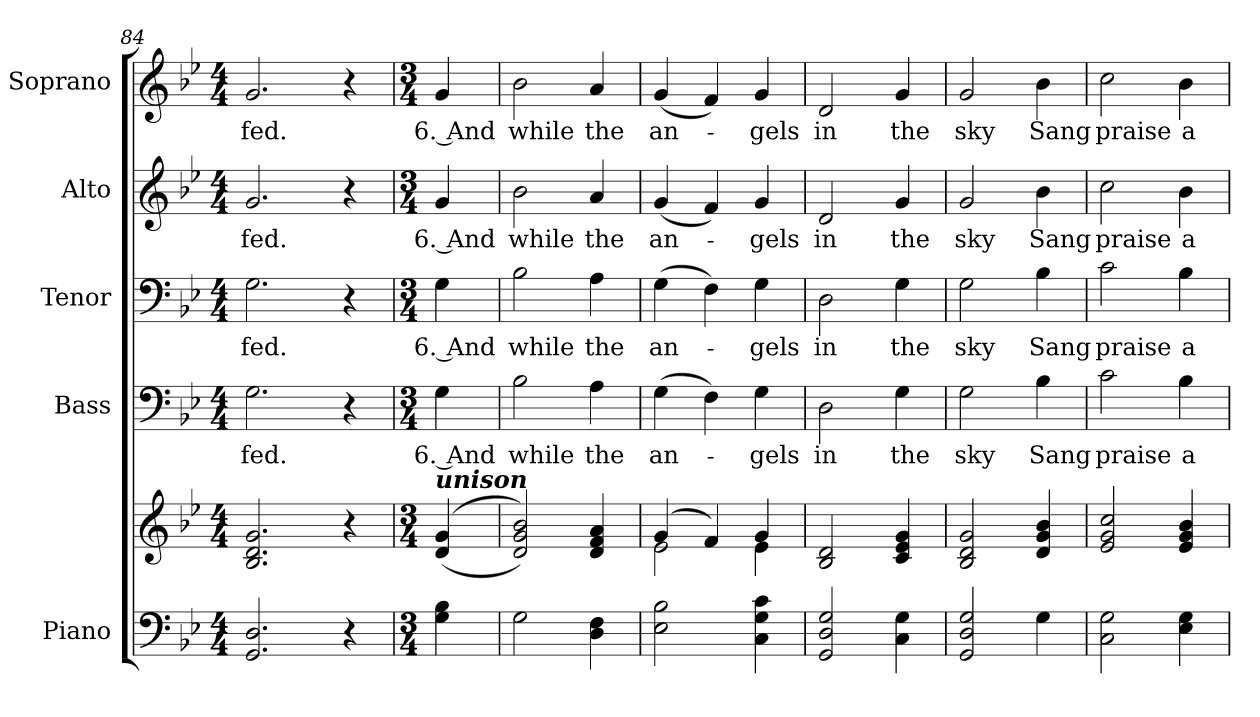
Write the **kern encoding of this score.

**kern	**kern	**kern	**text	**kern	**text	**kern	**text	**kern	**text
*part5	*part5	*part4	*part4	*part3	*part3	*part2	*part2	*part1	*part1
*staff6	*staff5	*staff4	*staff4	*staff3	*staff3	*staff2	*staff2	*staff1	*staff1
*I"Piano	*	*I"Bass	*	*I"Tenor	*	*I"Alto	*	*I"Soprano	*
*I'Pno.	*	*I'B.	*	*I'T.	*	*I'A.	*	*I'S.	*
*clefF4	*clefG2	*clefF4	*	*clefF4	*	*clefG2	*	*clefG2	*
*k[b-e-]	*k[b-e-]	*k[b-e-]	*	*k[b-e-]	*	*k[b-e-]	*	*k[b-e-]	*
*B-:	*B-:	*B-:	*	*B-:	*	*B-:	*	*B-:	*
*M4/4	*M4/4	*M4/4	*	*M4/4	*	*M4/4	*	*M4/4	*
=84	=84	=84	=84	=84	=84	=84	=84	=84	=84
!	!	!	!LO:LY:b:color=#000000	!	!	!	!	!	!
!	!	!	!	!	!LO:LY:b:color=#000000	!	!	!	!
!	!	!	!	!	!	!	!LO:LY:b:color=#000000	!	!
!	!	!	!	!	!	!	!	!	!LO:LY:b:color=#000000
2.GGi/ 2.Di	2.B-i/ 2.di 2.gi	2.Gi\	fed.	2.Gi\	fed.	2.gi/	fed.	2.gi/	fed.
4r	4r	4r	.	4r	.	4r	.	4r	.
!!LO:PB:g=z
=85	=85	=85	=85	=85	=85	=85	=85	=85	=85
*M3/4	*M3/4	*M3/4	*	*M3/4	*	*M3/4	*	*M3/4	*
!	!	!	!LO:LY:b:color=#000000	!	!	!	!	!	!
!	!	!	!	!	!LO:LY:b:color=#000000	!	!	!	!
!	!	!	!	!	!	!	!LO:LY:b:color=#000000	!	!
!	!LO:TX:a:Bi:t=unison	!	!	!	!	!	!	!	!
!	!	!	!	!	!	!	!	!	!LO:LY:b:color=#000000
4Gi\ 4B-i	((4di/ 4gi	4Gi\	6. And	4Gi\	6. And	4gi/	6. And	4gi/	6. And
=86	=86	=86	=86	=86	=86	=86	=86	=86	=86
!	!	!	!LO:LY:b:color=#000000	!	!	!	!	!	!
!	!	!	!	!	!LO:LY:b:color=#000000	!	!	!	!
!	!	!	!	!	!	!	!LO:LY:b:color=#000000	!	!
!	!	!	!	!	!	!	!	!	!LO:LY:b:color=#000000
2Gi\	2di/ 2gi 2b-i))	2B-i\	while	2B-i\	while	2b-i\	while	2b-i\	while
!	!	!	!LO:LY:b:color=#000000	!	!	!	!	!	!
!	!	!	!	!	!LO:LY:b:color=#000000	!	!	!	!
!	!	!	!	!	!	!	!LO:LY:b:color=#000000	!	!
!	!	!	!	!	!	!	!	!	!LO:LY:b:color=#000000
4Di\ 4Fi	4di/ 4fi 4ai	4Ai\	the	4Ai\	the	4ai/	the	4ai/	the
=87	=87	=87	=87	=87	=87	=87	=87	=87	=87
*	*^	*	*	*	*	*	*	*	*
!	!	!	!	!LO:LY:b:color=#000000	!	!	!	!	!	!
!	!	!	!	!	!	!LO:LY:b:color=#000000	!	!	!	!
!	!	!	!	!	!	!	!	!LO:LY:b:color=#000000	!	!
!	!	!	!	!	!	!	!	!	!	!LO:LY:b:color=#000000
2E-i\ 2B-i	(4gi/	2e-i\	(4Gi\	an-	(4Gi\	an-	(4gi/	an-	(4gi/	an-
.	4fi/)	.	4Fi\)	.	4Fi\)	.	4fi/)	.	4fi/)	.
!	!	!	!	!LO:LY:b:color=#000000	!	!	!	!	!	!
!	!	!	!	!	!	!LO:LY:b:color=#000000	!	!	!	!
!	!	!	!	!	!	!	!	!LO:LY:b:color=#000000	!	!
!	!	!	!	!	!	!	!	!	!	!LO:LY:b:color=#000000
4Ci\ 4Gi 4ci	4gi/	4e-i\	4Gi\	-gels	4Gi\	-gels	4gi/	-gels	4gi/	-gels
*	*v	*v	*	*	*	*	*	*	*	*
!!LO:PB:g=z
=88	=88	=88	=88	=88	=88	=88	=88	=88	=88
*	*^	*	*	*	*	*	*	*	*
!	!	!	!	!LO:LY:b:color=#000000	!	!	!	!	!	!
*	*v	*v	*	*	*	*	*	*	*	*
*	*^	*	*	*	*	*	*	*	*
!	!	!	!	!	!	!LO:LY:b:color=#000000	!	!	!	!
*	*v	*v	*	*	*	*	*	*	*	*
*	*^	*	*	*	*	*	*	*	*
!	!	!	!	!	!	!	!	!LO:LY:b:color=#000000	!	!
*	*v	*v	*	*	*	*	*	*	*	*
*	*^	*	*	*	*	*	*	*	*
!	!	!	!	!	!	!	!	!	!	!LO:LY:b:color=#000000
*	*v	*v	*	*	*	*	*	*	*	*
2GGi/ 2Di 2Gi	2B-i/ 2di	2Di\	in	2Di\	in	2di/	in	2di/	in
!	!	!	!LO:LY:b:color=#000000	!	!	!	!	!	!
!	!	!	!	!	!LO:LY:b:color=#000000	!	!	!	!
!	!	!	!	!	!	!	!LO:LY:b:color=#000000	!	!
!	!	!	!	!	!	!	!	!	!LO:LY:b:color=#000000
4Ci\ 4Gi	4ci/ 4e-i 4gi	4Gi\	the	4Gi\	the	4gi/	the	4gi/	the
=89	=89	=89	=89	=89	=89	=89	=89	=89	=89
!	!	!	!LO:LY:b:color=#000000	!	!	!	!	!	!
!	!	!	!	!	!LO:LY:b:color=#000000	!	!	!	!
!	!	!	!	!	!	!	!LO:LY:b:color=#000000	!	!
!	!	!	!	!	!	!	!	!	!LO:LY:b:color=#000000
2GGi/ 2Di 2Gi	2B-i/ 2di 2gi	2Gi\	sky	2Gi\	sky	2gi/	sky	2gi/	sky
!	!	!	!LO:LY:b:color=#000000	!	!	!	!	!	!
!	!	!	!	!	!LO:LY:b:color=#000000	!	!	!	!
!	!	!	!	!	!	!	!LO:LY:b:color=#000000	!	!
!	!	!	!	!	!	!	!	!	!LO:LY:b:color=#000000
4Gi\	4di/ 4gi 4b-i	4B-i\	Sang	4B-i\	Sang	4b-i\	Sang	4b-i\	Sang
=90	=90	=90	=90	=90	=90	=90	=90	=90	=90
!	!	!	!LO:LY:b:color=#000000	!	!	!	!	!	!
!	!	!	!	!	!LO:LY:b:color=#000000	!	!	!	!
!	!	!	!	!	!	!	!LO:LY:b:color=#000000	!	!
!	!	!	!	!	!	!	!	!	!LO:LY:b:color=#000000
2Ci\ 2Gi	2e-i/ 2gi 2cci	2ci\	praise	2ci\	praise	2cci\	praise	2cci\	praise
!	!	!	!LO:LY:b:color=#000000	!	!	!	!	!	!
!	!	!	!	!	!LO:LY:b:color=#000000	!	!	!	!
!	!	!	!	!	!	!	!LO:LY:b:color=#000000	!	!
!	!	!	!	!	!	!	!	!	!LO:LY:b:color=#000000
4E-i\ 4Gi	4e-i/ 4gi 4b-i	4B-i\	a-	4B-i\	a-	4b-i\	a-	4b-i\	a-
=	=	=	=	=	=	=	=	=	=
*-	*-	*-	*-	*-	*-	*-	*-	*-	*-
